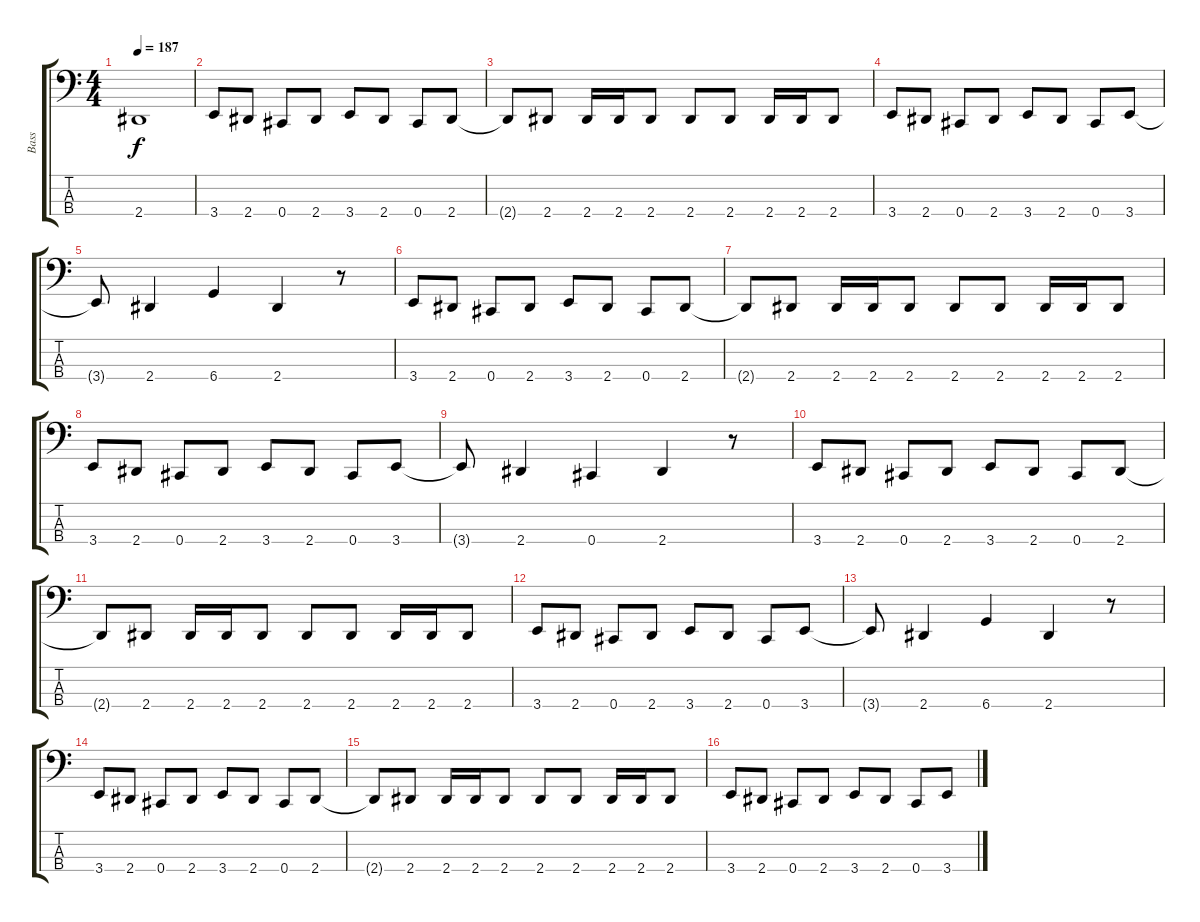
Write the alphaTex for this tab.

\track ("Bass" "Bass") {instrument electricbassfinger}
\staff {score tabs}
\tuning (Gb2 Db2 Ab1 Db1) {hide}
\ts (4 4)
\tempo 187
\clef f4
\ks c
2.4.1{dy f} |
3.4.8 2.4.8 0.4.8 2.4.8 3.4.8 2.4.8 0.4.8 2.4.8 |
2.4{t}.8 2.4.8 2.4.16 2.4.16 2.4.8 2.4.8 2.4.8 2.4.16 2.4.16 2.4.8 |
3.4.8 2.4.8 0.4.8 2.4.8 3.4.8 2.4.8 0.4.8 3.4.8 |
3.4{t}.8 2.4.4 6.4.4 2.4.4 r.8 |
3.4.8 2.4.8 0.4.8 2.4.8 3.4.8 2.4.8 0.4.8 2.4.8 |
2.4{t}.8 2.4.8 2.4.16 2.4.16 2.4.8 2.4.8 2.4.8 2.4.16 2.4.16 2.4.8 |
3.4.8 2.4.8 0.4.8 2.4.8 3.4.8 2.4.8 0.4.8 3.4.8 |
3.4{t}.8 2.4.4 0.4.4 2.4.4 r.8 |
3.4.8 2.4.8 0.4.8 2.4.8 3.4.8 2.4.8 0.4.8 2.4.8 |
2.4{t}.8 2.4.8 2.4.16 2.4.16 2.4.8 2.4.8 2.4.8 2.4.16 2.4.16 2.4.8 |
3.4.8 2.4.8 0.4.8 2.4.8 3.4.8 2.4.8 0.4.8 3.4.8 |
3.4{t}.8 2.4.4 6.4.4 2.4.4 r.8 |
3.4.8 2.4.8 0.4.8 2.4.8 3.4.8 2.4.8 0.4.8 2.4.8 |
2.4{t}.8 2.4.8 2.4.16 2.4.16 2.4.8 2.4.8 2.4.8 2.4.16 2.4.16 2.4.8 |
3.4.8 2.4.8 0.4.8 2.4.8 3.4.8 2.4.8 0.4.8 3.4.8
